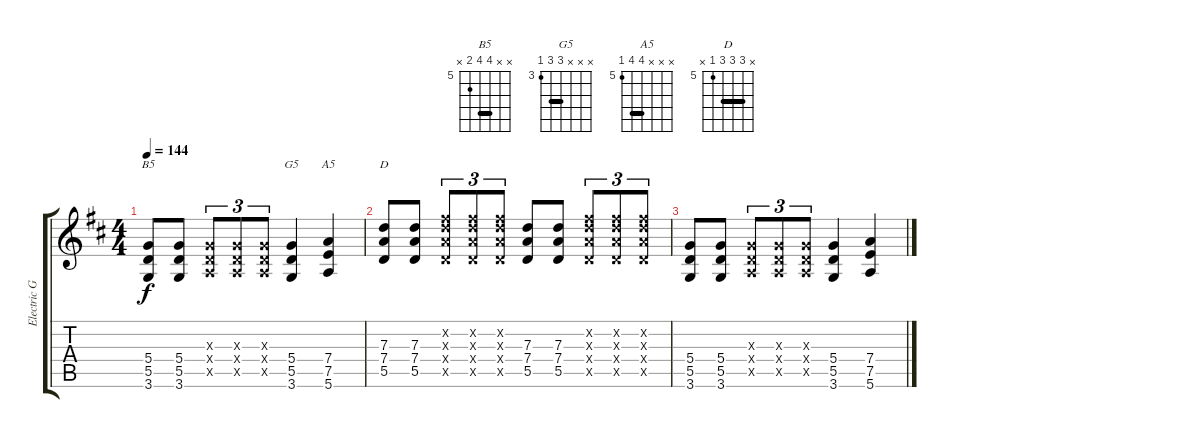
\track ("Electric Guitar 4" "Electric G") {instrument overdrivenguitar}
\staff {score tabs}
\tuning (E4 B3 G3 D3 A2 E2) {hide}
\chord ("B5" x x 8 8 6 x) {firstfret 5 barre 8}
\chord ("G5" x x x 5 5 3) {firstfret 3 barre 5}
\chord ("A5" x x x 8 8 5) {firstfret 5 barre 8}
\chord ("D" x 7 7 7 5 x) {firstfret 5 barre 7}
\ts (4 4)
\tempo 144
\clef g2
\ks d
(5.4 5.5 3.6).8{ch "B5" dy f} (5.4 5.5 3.6).8 (0.3{x} 0.4{x} 0.5{x}).8{tu (3 2)} (0.3{x} 0.4{x} 0.5{x}).8{tu (3 2)} (0.3{x} 0.4{x} 0.5{x}).8{tu (3 2)} (5.4 5.5 3.6).4{ch "G5"} (7.4 7.5 5.6).4{ch "A5"} |
(7.3 7.4 5.5).8{ch "D"} (7.3 7.4 5.5).8 (7.2{x} 7.3{x} 7.4{x} 5.5{x}).8{tu (3 2)} (7.2{x} 7.3{x} 7.4{x} 5.5{x}).8{tu (3 2)} (7.2{x} 7.3{x} 7.4{x} 5.5{x}).8{tu (3 2)} (7.3 7.4 5.5).8 (7.3 7.4 5.5).8 (7.2{x} 7.3{x} 7.4{x} 5.5{x}).8{tu (3 2)} (7.2{x} 7.3{x} 7.4{x} 5.5{x}).8{tu (3 2)} (7.2{x} 7.3{x} 7.4{x} 5.5{x}).8{tu (3 2)} |
(5.4 5.5 3.6).8 (5.4 5.5 3.6).8 (0.3{x} 0.4{x} 0.5{x}).8{tu (3 2)} (0.3{x} 0.4{x} 0.5{x}).8{tu (3 2)} (0.3{x} 0.4{x} 0.5{x}).8{tu (3 2)} (5.4 5.5 3.6).4 (7.4 7.5 5.6).4
